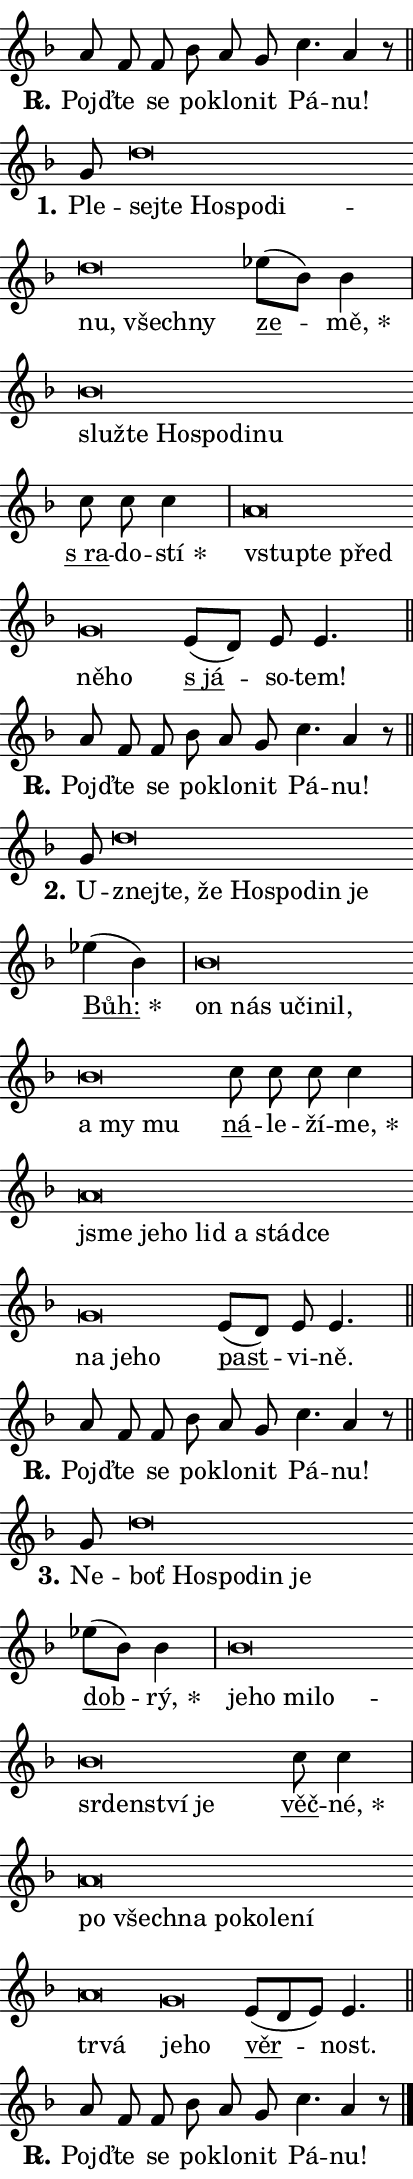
\version "2.22.1"
\header { tagline = "" }
\paper {
  indent = 0\cm
  top-margin = 0\cm
  right-margin = 0\cm
  bottom-margin = 0\cm
  left-margin = 0\cm
  paper-width = 7\cm
  page-breaking = #ly:one-page-breaking
  system-system-spacing.basic-distance = #11
  score-system-spacing.basic-distance = #11
  ragged-last = ##f
}


%% Author: Thomas Morley
%% https://lists.gnu.org/archive/html/lilypond-user/2020-05/msg00002.html
#(define (line-position grob)
"Returns position of @var[grob} in current system:
   @code{'start}, if at first time-step
   @code{'end}, if at last time-step
   @code{'middle} otherwise
"
  (let* ((col (ly:item-get-column grob))
         (ln (ly:grob-object col 'left-neighbor))
         (rn (ly:grob-object col 'right-neighbor))
         (col-to-check-left (if (ly:grob? ln) ln col))
         (col-to-check-right (if (ly:grob? rn) rn col))
         (break-dir-left
           (and
             (ly:grob-property col-to-check-left 'non-musical #f)
             (ly:item-break-dir col-to-check-left)))
         (break-dir-right
           (and
             (ly:grob-property col-to-check-right 'non-musical #f)
             (ly:item-break-dir col-to-check-right))))
        (cond ((eqv? 1 break-dir-left) 'start)
              ((eqv? -1 break-dir-right) 'end)
              (else 'middle))))

#(define (tranparent-at-line-position vctor)
  (lambda (grob)
  "Relying on @code{line-position} select the relevant enry from @var{vctor}.
Used to determine transparency,"
    (case (line-position grob)
      ((end) (not (vector-ref vctor 0)))
      ((middle) (not (vector-ref vctor 1)))
      ((start) (not (vector-ref vctor 2))))))

noteHeadBreakVisibility =
#(define-music-function (break-visibility)(vector?)
"Makes @code{NoteHead}s transparent relying on @var{break-visibility}"
#{
  \override NoteHead.transparent =
    #(tranparent-at-line-position break-visibility)
#})

#(define delete-ledgers-for-transparent-note-heads
  (lambda (grob)
    "Reads whether a @code{NoteHead} is transparent.
If so this @code{NoteHead} is removed from @code{'note-heads} from
@var{grob}, which is supposed to be @code{LedgerLineSpanner}.
As a result ledgers are not printed for this @code{NoteHead}"
    (let* ((nhds-array (ly:grob-object grob 'note-heads))
           (nhds-list
             (if (ly:grob-array? nhds-array)
                 (ly:grob-array->list nhds-array)
                 '()))
           ;; Relies on the transparent-property being done before
           ;; Staff.LedgerLineSpanner.after-line-breaking is executed.
           ;; This is fragile ...
           (to-keep
             (remove
               (lambda (nhd)
                 (ly:grob-property nhd 'transparent #f))
               nhds-list)))
      ;; TODO find a better method to iterate over grob-arrays, similiar
      ;; to filter/remove etc for lists
      ;; For now rebuilt from scratch
      (set! (ly:grob-object grob 'note-heads)  '())
      (for-each
        (lambda (nhd)
          (ly:pointer-group-interface::add-grob grob 'note-heads nhd))
        to-keep))))

hideNotes = {
  \noteHeadBreakVisibility #begin-of-line-visible
}
unHideNotes = {
  \noteHeadBreakVisibility #all-visible
}

% work-around for resetting accidentals
% https://lilypond.org/doc/v2.23/Documentation/notation/displaying-rhythms#unmetered-music
cadenzaMeasure = {
  \cadenzaOff
  \partial 1024 s1024
  \cadenzaOn
}

#(define-markup-command (accent layout props text) (markup?)
  "Underline accented syllable"
  (interpret-markup layout props
    #{\markup \override #'(offset . 4.3) \underline { #text }#}))

responsum = \markup \concat {
  "R" \hspace #-1.05 \path #0.1 #'((moveto 0 0.07) (lineto 0.9 0.8)) \hspace #0.05 "."
}

\layout {
    \context {
        \Staff
        \remove "Time_signature_engraver"
        \override LedgerLineSpanner.after-line-breaking = #delete-ledgers-for-transparent-note-heads
    }
    \context {
        \Voice {
            \override NoteHead.output-attributes = #'((class . "notehead"))
            \override Hairpin.height = #0.55
        }
    }
    \context {
        \Lyrics {
            \override StanzaNumber.output-attributes = #'((class . "stanzanumber"))
            \override LyricSpace.minimum-distance = #0.9
            \override LyricText.font-name = #"TeX Gyre Schola"
            \override LyricText.font-size = 1
            \override StanzaNumber.font-name = #"TeX Gyre Schola Bold"
            \override StanzaNumber.font-size = 1
        }
    }
}

% magnetic-lyrics.ily
%
%   written by
%     Jean Abou Samra <jean@abou-samra.fr>
%     Werner Lemberg <wl@gnu.org>
%
%   adapted by
%     Jiri Hon <jiri.hon@gmail.com>
%
% Version 2022-Apr-15

% https://www.mail-archive.com/lilypond-user@gnu.org/msg149350.html

#(define (Left_hyphen_pointer_engraver context)
   "Collect syllable-hyphen-syllable occurrences in lyrics and store
them in properties.  This engraver only looks to the left.  For
example, if the lyrics input is @code{foo -- bar}, it does the
following.

@itemize @bullet
@item
Set the @code{text} property of the @code{LyricHyphen} grob between
@q{foo} and @q{bar} to @code{foo}.

@item
Set the @code{left-hyphen} property of the @code{LyricText} grob with
text @q{foo} to the @code{LyricHyphen} grob between @q{foo} and
@q{bar}.
@end itemize

Use this auxiliary engraver in combination with the
@code{lyric-@/text::@/apply-@/magnetic-@/offset!} hook."
   (let ((hyphen #f)
         (text #f))
     (make-engraver
      (acknowledgers
       ((lyric-syllable-interface engraver grob source-engraver)
        (set! text grob)))
      (end-acknowledgers
       ((lyric-hyphen-interface engraver grob source-engraver)
        ;(when (not (grob::has-interface grob 'lyric-space-interface))
          (set! hyphen grob)));)
      ((stop-translation-timestep engraver)
       (when (and text hyphen)
         (ly:grob-set-object! text 'left-hyphen hyphen))
       (set! text #f)
       (set! hyphen #f)))))

#(define (lyric-text::apply-magnetic-offset! grob)
   "If the space between two syllables is less than the value in
property @code{LyricText@/.details@/.squash-threshold}, move the right
syllable to the left so that it gets concatenated with the left
syllable.

Use this function as a hook for
@code{LyricText@/.after-@/line-@/breaking} if the
@code{Left_@/hyphen_@/pointer_@/engraver} is active."
   (let ((hyphen (ly:grob-object grob 'left-hyphen #f)))
     (when hyphen
       (let ((left-text (ly:spanner-bound hyphen LEFT)))
         (when (grob::has-interface left-text 'lyric-syllable-interface)
           (let* ((common (ly:grob-common-refpoint grob left-text X))
                  (this-x-ext (ly:grob-extent grob common X))
                  (left-x-ext
                   (begin
                     ;; Trigger magnetism for left-text.
                     (ly:grob-property left-text 'after-line-breaking)
                     (ly:grob-extent left-text common X)))
                  ;; `delta` is the gap width between two syllables.
                  (delta (- (interval-start this-x-ext)
                            (interval-end left-x-ext)))
                  (details (ly:grob-property grob 'details))
                  (threshold (assoc-get 'squash-threshold details 0.2)))
             (when (< delta threshold)
               (let* (;; We have to manipulate the input text so that
                      ;; ligatures crossing syllable boundaries are not
                      ;; disabled.  For languages based on the Latin
                      ;; script this is essentially a beautification.
                      ;; However, for non-Western scripts it can be a
                      ;; necessity.
                      (lt (ly:grob-property left-text 'text))
                      (rt (ly:grob-property grob 'text))
                      (is-space (grob::has-interface hyphen 'lyric-space-interface))
                      (space (if is-space " " ""))
                      (space-markup (grob-interpret-markup grob " "))
                      (space-size (interval-length (ly:stencil-extent space-markup X)))
                      (extra-delta (if is-space space-size 0))
                      ;; Append new syllable.
                      (ltrt-space (if (and (string? lt) (string? rt))
                                (string-append lt space rt)
                                (make-concat-markup (list lt space rt))))
                      ;; Right-align `ltrt` to the right side.
                      (ltrt-space-markup (grob-interpret-markup
                               grob
                               (make-translate-markup
                                (cons (interval-length this-x-ext) 0)
                                (make-right-align-markup ltrt-space)))))
                 (begin
                   ;; Don't print `left-text`.
                   (ly:grob-set-property! left-text 'stencil #f)
                   ;; Set text and stencil (which holds all collected
                   ;; syllables so far) and shift it to the left.
                   (ly:grob-set-property! grob 'text ltrt-space)
                   (ly:grob-set-property! grob 'stencil ltrt-space-markup)
                   (ly:grob-translate-axis! grob (- (- delta extra-delta)) X))))))))))


#(define (lyric-hyphen::displace-bounds-first grob)
   ;; Make very sure this callback isn't triggered too early.
   (let ((left (ly:spanner-bound grob LEFT))
         (right (ly:spanner-bound grob RIGHT)))
     (ly:grob-property left 'after-line-breaking)
     (ly:grob-property right 'after-line-breaking)
     (ly:lyric-hyphen::print grob)))

squashThreshold = #0.4

\layout {
  \context {
    \Lyrics
    \consists #Left_hyphen_pointer_engraver
    \override LyricText.after-line-breaking =
      #lyric-text::apply-magnetic-offset!
    \override LyricHyphen.stencil = #lyric-hyphen::displace-bounds-first
    \override LyricText.details.squash-threshold = \squashThreshold
    \override LyricHyphen.minimum-distance = 0
    \override LyricHyphen.minimum-length = \squashThreshold
  }
}

squash = \override LyricText.details.squash-threshold = 9999
unSquash = \override LyricText.details.squash-threshold = \squashThreshold

left = \override LyricText.self-alignment-X = #LEFT
unLeft = \revert LyricText.self-alignment-X

starOffset = #(lambda (grob) 
                (let ((x_offset (ly:self-alignment-interface::aligned-on-x-parent grob)))
                  (if (= x_offset 0) 0 (+ x_offset 1.2))))

star = #(define-music-function (syllable)(string?)
"Append star separator at the end of a syllable"
#{
  \once \override LyricText.X-offset = #starOffset
  \lyricmode { \markup {
    #syllable
    \override #'((font-name . "TeX Gyre Schola Bold")) \hspace #0.2 \lower #0.65 \larger "*"
  } }
#})

starAccent = #(define-music-function (syllable)(string?)
"Append star separator at the end of a syllable and make accent"
#{
  \once \override LyricText.X-offset = #starOffset
  \lyricmode { \markup {
    \accent #syllable
    \override #'((font-name . "TeX Gyre Schola Bold")) \hspace #0.2 \lower #0.65 \larger "*"
  } }
#})

breath = #(define-music-function (syllable)(string?)
"Append breathing indicator at the end of a syllable"
#{
  \lyricmode { \markup { #syllable "+" } }
#})

optionalBreath = #(define-music-function (syllable)(string?)
"Append optional breathing indicator at the end of a syllable"
#{
  \lyricmode { \markup { #syllable "(+)" } }
#})


\score {
    <<
        \new Voice = "melody" { \cadenzaOn \key f \major \relative { a'8 f f bes a g c4. a4 r8 \cadenzaMeasure \bar "||" \break }
\relative { g'8 d'\breve*1/16 \hideNotes \breve*1/16 \bar "" \breve*1/16 \bar "" \breve*1/16 \bar "" \breve*1/16 \bar "" \breve*1/16 \bar "" \breve*1/16 \breve*1/16 \bar "" \unHideNotes \bar "" es8[( bes)] bes4 \cadenzaMeasure \bar "|" bes\breve*1/16 \hideNotes \breve*1/16 \bar "" \breve*1/16 \bar "" \breve*1/16 \bar "" \breve*1/16 \breve*1/16 \bar "" \unHideNotes \bar "" c8 c c4 \cadenzaMeasure \bar "|" a\breve*1/16 \hideNotes \breve*1/16 \breve*1/16 \bar "" \unHideNotes g\breve*1/16 \hideNotes \breve*1/16 \bar "" \unHideNotes \bar "" e8[( d)] e e4. \cadenzaMeasure \bar "||" \break }
\relative { a'8 f f bes a g c4. a4 r8 \cadenzaMeasure \bar "||" \break }
\relative { g'8 d'\breve*1/16 \hideNotes \breve*1/16 \bar "" \breve*1/16 \bar "" \breve*1/16 \bar "" \breve*1/16 \bar "" \breve*1/16 \breve*1/16 \bar "" \unHideNotes \bar "" es4( bes) \cadenzaMeasure \bar "|" bes\breve*1/16 \hideNotes \breve*1/16 \bar "" \breve*1/16 \bar "" \breve*1/16 \bar "" \breve*1/16 \bar "" \breve*1/16 \bar "" \breve*1/16 \breve*1/16 \bar "" \unHideNotes \bar "" c8 c c c4 \cadenzaMeasure \bar "|" a\breve*1/16 \hideNotes \breve*1/16 \bar "" \breve*1/16 \bar "" \breve*1/16 \bar "" \breve*1/16 \bar "" \breve*1/16 \breve*1/16 \bar "" \unHideNotes g\breve*1/16 \hideNotes \breve*1/16 \breve*1/16 \bar "" \unHideNotes \bar "" e8[( d)] e e4. \cadenzaMeasure \bar "||" \break }
\relative { a'8 f f bes a g c4. a4 r8 \cadenzaMeasure \bar "||" \break }
\relative { g'8 d'\breve*1/16 \hideNotes \breve*1/16 \bar "" \breve*1/16 \bar "" \breve*1/16 \breve*1/16 \bar "" \unHideNotes \bar "" es8[( bes)] bes4 \cadenzaMeasure \bar "|" bes\breve*1/16 \hideNotes \breve*1/16 \bar "" \breve*1/16 \bar "" \breve*1/16 \bar "" \breve*1/16 \bar "" \breve*1/16 \bar "" \breve*1/16 \breve*1/16 \bar "" \unHideNotes \bar "" c8 c4 \cadenzaMeasure \bar "|" a\breve*1/16 \hideNotes \breve*1/16 \bar "" \breve*1/16 \bar "" \breve*1/16 \bar "" \breve*1/16 \bar "" \breve*1/16 \bar "" \breve*1/16 \bar "" \breve*1/16 \breve*1/16 \bar "" \unHideNotes g\breve*1/16 \hideNotes \breve*1/16 \bar "" \unHideNotes \bar "" e8[( d e)] e4. \cadenzaMeasure \bar "||" \break }
\relative { a'8 f f bes a g c4. a4 r8 \cadenzaMeasure \bar "||" \break } \bar "|." }
        \new Lyrics \lyricsto "melody" { \lyricmode { \set stanza = \responsum
Pojď -- te se po -- klo -- nit Pá -- nu!
\set stanza = "1."
Ple -- \left sej -- \squash te Ho -- spo -- di -- nu, všech -- ny \unLeft \unSquash \markup \accent ze -- \star mě, \left služ -- \squash te Ho -- spo -- di -- nu \unLeft \unSquash \markup \accent "s ra" -- do -- \star stí \left vstup -- \squash te před \left \unLeft \unSquash ně -- \squash ho \unLeft \unSquash \markup \accent "s já" -- so -- tem!
\set stanza = \responsum
Pojď -- te se po -- klo -- nit Pá -- nu!
\set stanza = "2."
U -- \left znej -- \squash te, že Ho -- spo -- din je \unLeft \unSquash \starAccent Bůh: \left on \squash nás u -- či -- nil, a my mu \unLeft \unSquash \markup \accent ná -- le -- ží -- \star me, \left jsme \squash je -- ho lid a stád -- ce \left \unLeft \unSquash na \squash je -- ho \unLeft \unSquash \markup \accent past -- vi -- ně.
\set stanza = \responsum
Pojď -- te se po -- klo -- nit Pá -- nu!
\set stanza = "3."
Ne -- \left boť \squash Ho -- spo -- din je \unLeft \unSquash \markup \accent dob -- \star rý, \left je -- \squash ho mi -- lo -- sr -- den -- ství je \unLeft \unSquash \markup \accent věč -- \star né, \left po \squash všech -- na po -- ko -- le -- ní tr -- vá \left \unLeft \unSquash je -- \squash ho \unLeft \unSquash \markup \accent věr -- nost.
\set stanza = \responsum
Pojď -- te se po -- klo -- nit Pá -- nu! } }
    >>
    \layout {}
}
